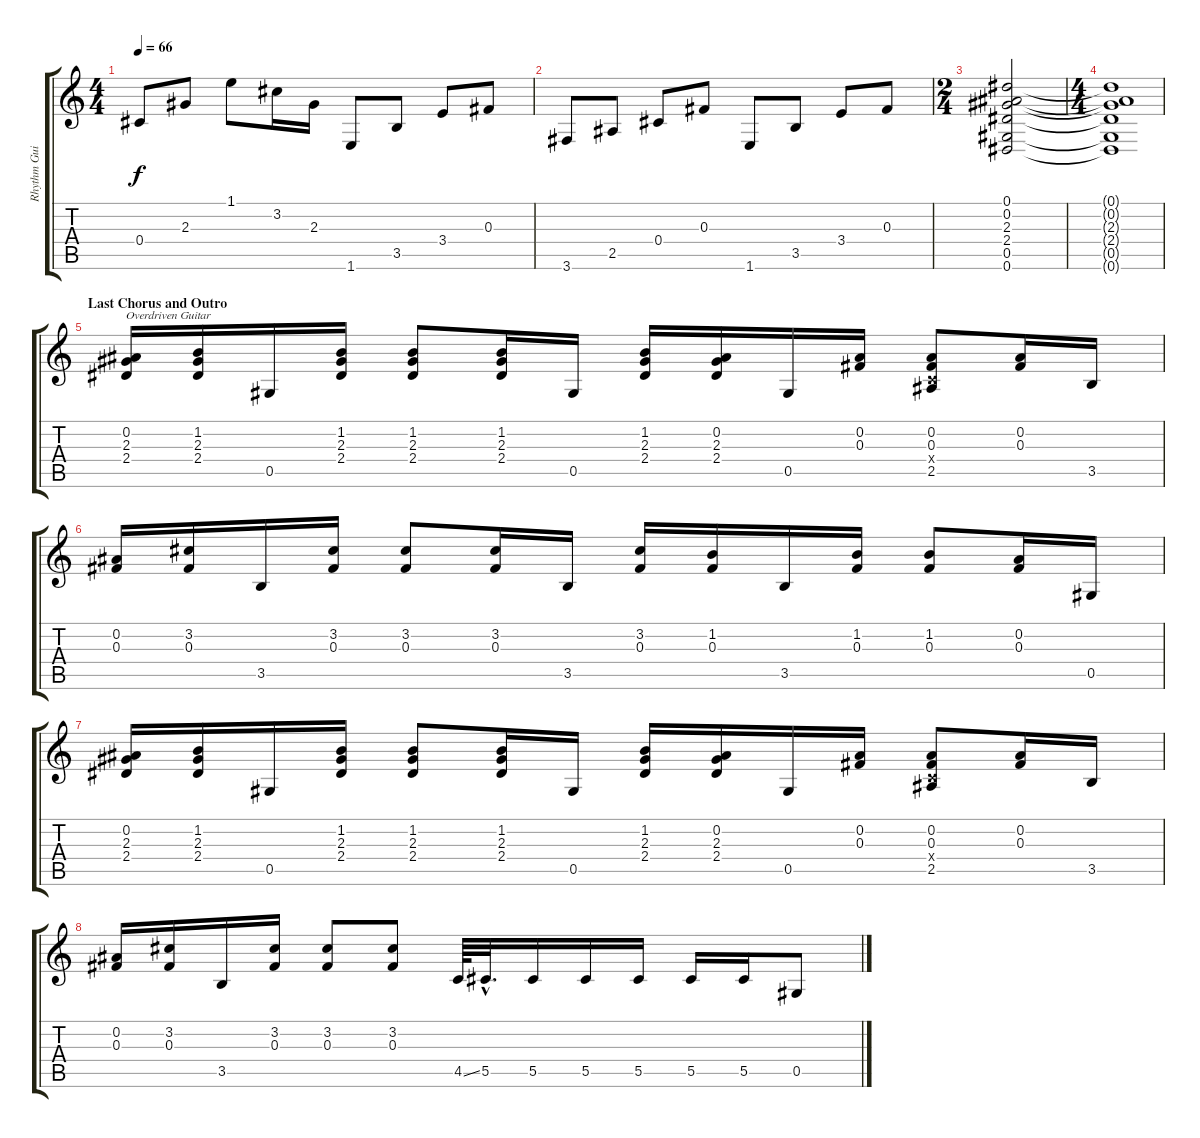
\track ("Rhythm Guitar (Jaymz)" "Rhythm Gui") {instrument overdrivenguitar}
\staff {score tabs}
\tuning (Eb4 Bb3 Gb3 Db3 Ab2 Eb2) {hide}
\ts (4 4)
\tempo 66
\clef g2
\ks c
0.4.8{dy f} 2.3.8 1.1.8 3.2.16 2.3.16 1.6.8 3.5.8 3.4.8 0.3.8 |
3.6.8 2.5.8 0.4.8 0.3.8 1.6.8 3.5.8 3.4.8 0.3.8 |
\ts (2 4)
(0.1 0.2 2.3 2.4 0.5 0.6).2 |
\ts (4 4)
(0.1{t} 0.2{t} 2.3{t} 2.4{t} 0.5{t} 0.6{t}).1 |
\section ("" "Last Chorus and Outro")
(0.2 2.3 2.4).16{txt "Overdriven Guitar" instrument overdrivenguitar} (1.2 2.3 2.4).16 0.5.16 (1.2 2.3 2.4).16 (1.2 2.3 2.4).8 (1.2 2.3 2.4).16 0.5.16 (1.2 2.3 2.4).16 (0.2 2.3 2.4).16 0.5.16 (0.2 0.3).16 (0.2 0.3 -1.4{x} 2.5).8 (0.2 0.3).16 3.5.16 |
(0.2 0.3).16 (3.2 0.3).16 3.5.16 (3.2 0.3).16 (3.2 0.3).8 (3.2 0.3).16 3.5.16 (3.2 0.3).16 (1.2 0.3).16 3.5.16 (1.2 0.3).16 (1.2 0.3).8 (0.2 0.3).16 0.5.16 |
(0.2 2.3 2.4).16 (1.2 2.3 2.4).16 0.5.16 (1.2 2.3 2.4).16 (1.2 2.3 2.4).8 (1.2 2.3 2.4).16 0.5.16 (1.2 2.3 2.4).16 (0.2 2.3 2.4).16 0.5.16 (0.2 0.3).16 (0.2 0.3 -1.4{x} 2.5).8 (0.2 0.3).16 3.5.16 |
(0.2 0.3).16 (3.2 0.3).16 3.5.16 (3.2 0.3).16 (3.2 0.3).8 (3.2 0.3).8 4.5{ss}.64 5.5{hac}.32{d} 5.5.16 5.5.16 5.5.16 5.5.16 5.5.16 0.5.8
